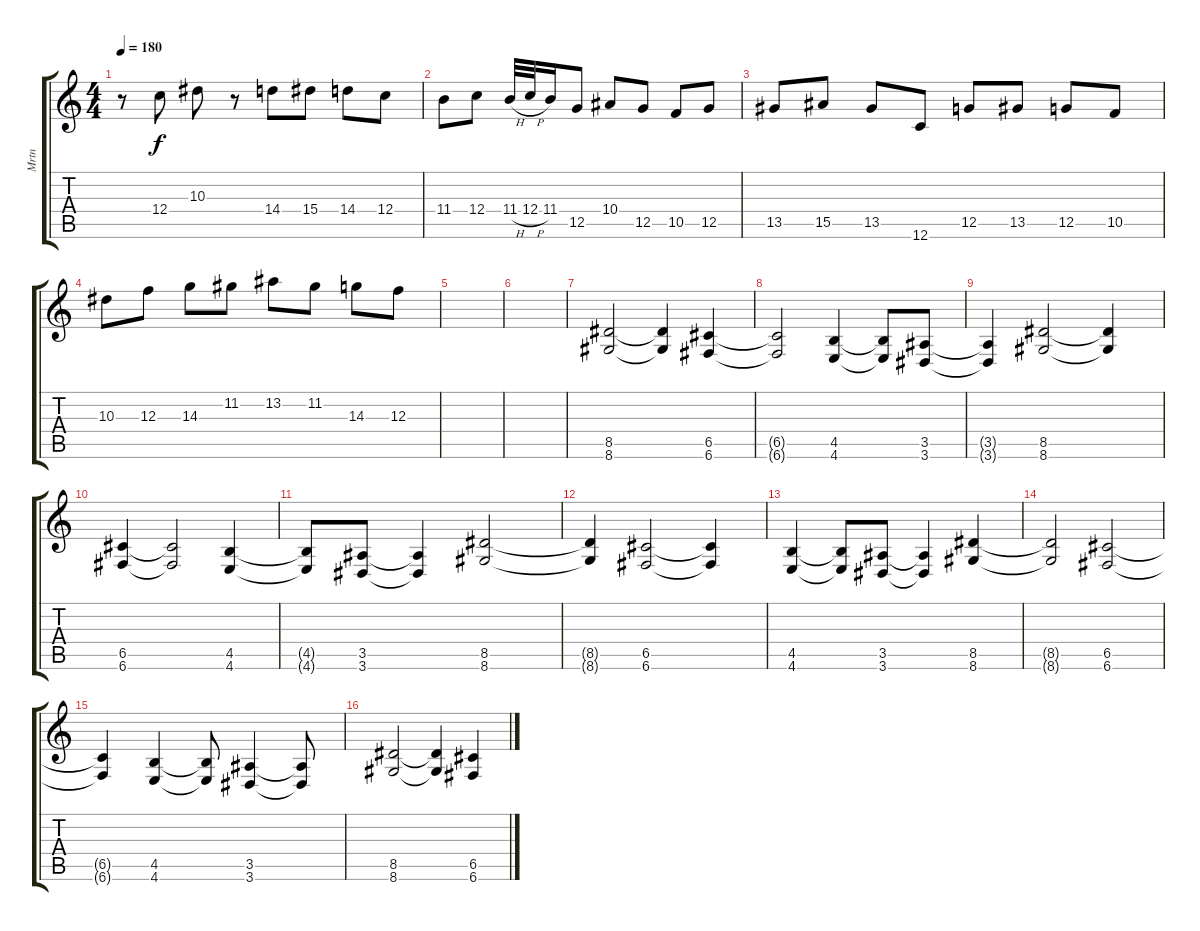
\track ("Mrtn" "Mrtn") {instrument distortionguitar}
\staff {score tabs}
\tuning (D4 A3 F3 C3 G2 C2) {hide}
\ts (4 4)
\tempo 180
\clef g2
\ks c
r.8{dy f} 12.4.8 10.3.8 r.8 14.4.8 15.4.8 14.4.8 12.4.8 |
11.4.8 12.4.8 11.4{h}.32 12.4{h}.32 11.4.16 12.5.8 10.4.8 12.5.8 10.5.8 12.5.8 |
13.5.8 15.5.8 13.5.8 12.6.8 12.5.8 13.5.8 12.5.8 10.5.8 |
10.3.8 12.3.8 14.3.8 11.2.8 13.2.8 11.2.8 14.3.8 12.3.8 |
|
|
(8.5 8.6).2 (8.5{t} 8.6{t}).4 (6.5 6.6).4 |
(6.5{t} 6.6{t}).2 (4.5 4.6).4 (4.5{t} 4.6{t}).8 (3.5 3.6).8 |
(3.5{t} 3.6{t}).4 (8.5 8.6).2 (8.5{t} 8.6{t}).4 |
(6.5 6.6).4 (6.5{t} 6.6{t}).2 (4.5 4.6).4 |
(4.5{t} 4.6{t}).8 (3.5 3.6).8 (3.5{t} 3.6{t}).4 (8.5 8.6).2 |
(8.5{t} 8.6{t}).4 (6.5 6.6).2 (6.5{t} 6.6{t}).4 |
(4.5 4.6).4 (4.5{t} 4.6{t}).8 (3.5 3.6).8 (3.5{t} 3.6{t}).4 (8.5 8.6).4 |
(8.5{t} 8.6{t}).2 (6.5 6.6).2 |
(6.5{t} 6.6{t}).4 (4.5 4.6).4 (4.5{t} 4.6{t}).8 (3.5 3.6).4 (3.5{t} 3.6{t}).8 |
(8.5 8.6).2 (8.5{t} 8.6{t}).4 (6.5 6.6).4
